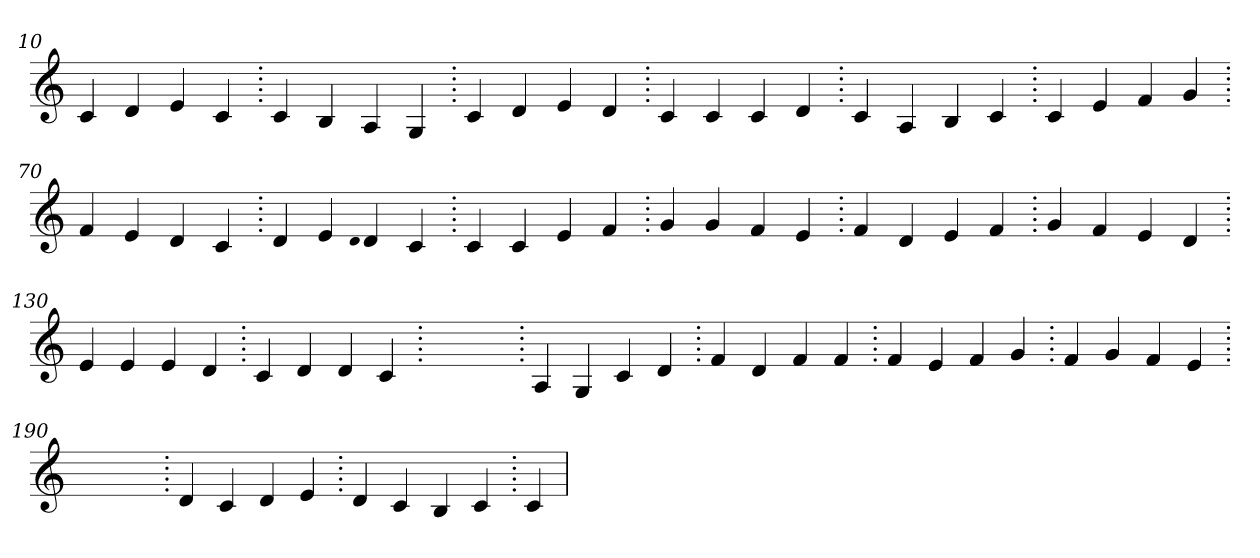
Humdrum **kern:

**kern
*part1
*staff1
*clefG2
=10.
4c
4d
4e
4c
=20.
4c
4B
4A
4G
=30.
4c
4d
4e
4d
=40.
4c
4c
4c
4d
=50.
4c
4A
4B
4c
=60.
4c
4e
4f
4g
=70.
4f
4e
4d
4c
=80.
4d
4e
qqd
4d
4c
=90.
4c
4c
4e
4f
=100.
4g
4g
4f
4e
=110.
4f
4d
4e
4f
=120.
4g
4f
4e
4d
=130.
4e
4e
4e
4d
=140.
4c
4d
4d
4c
=150.
1ryy
=150.
4A
4G
4c
4d
=160.
4f
4d
4f
4f
=170.
4f
4e
4f
4g
=180.
4f
4g
4f
4e
=190.
1ryy
=190.
4d
4c
4d
4e
=200.
4d
4c
4B
4c
=210.
4c
=
*-
